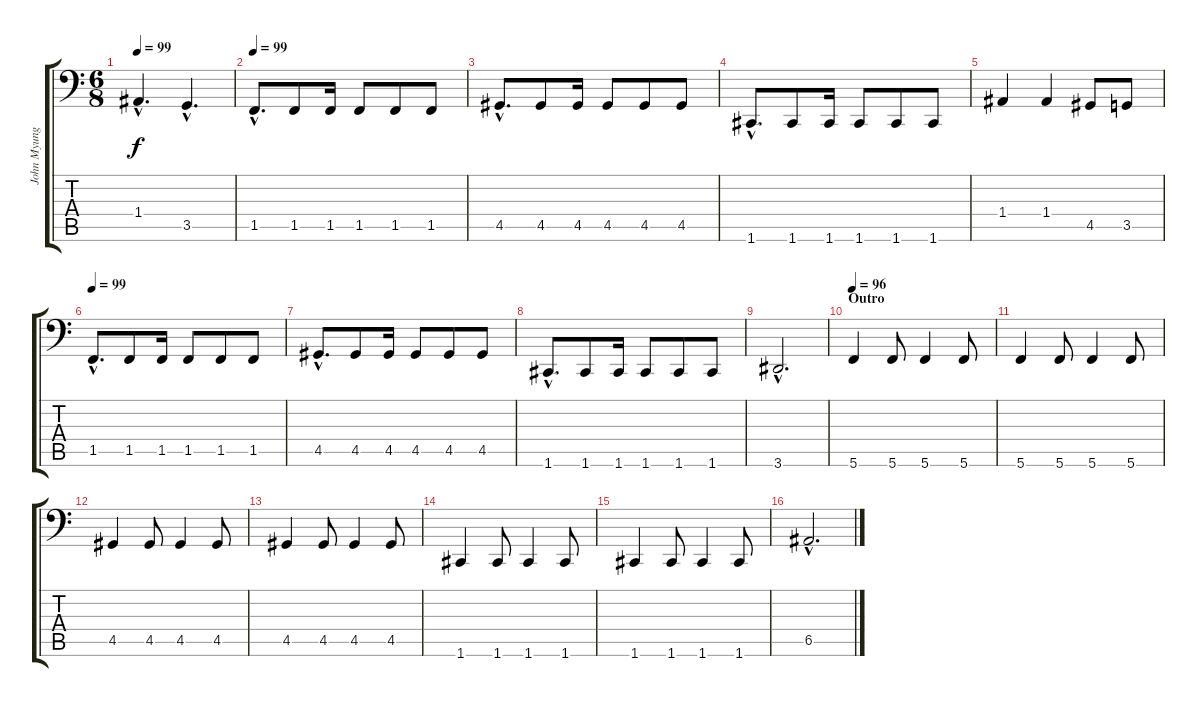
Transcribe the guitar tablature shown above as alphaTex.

\track ("John Myung" "John Myung") {instrument electricbassfinger}
\staff {score tabs}
\tuning (C3 G2 D2 A1 E1 C1) {hide}
\ts (6 8)
\tempo 99
\clef f4
\ks c
1.4{hac}.4{d dy f} 3.5{hac}.4{d} |
\tempo 99
1.5{hac}.8{d} 1.5.8 1.5.16 1.5.8 1.5.8 1.5.8 |
4.5{hac}.8{d} 4.5.8 4.5.16 4.5.8 4.5.8 4.5.8 |
1.6{hac}.8{d} 1.6.8 1.6.16 1.6.8 1.6.8 1.6.8 |
1.4.4 1.4.4 4.5.8 3.5.8 |
\tempo 99
1.5{hac}.8{d} 1.5.8 1.5.16 1.5.8 1.5.8 1.5.8 |
4.5{hac}.8{d} 4.5.8 4.5.16 4.5.8 4.5.8 4.5.8 |
1.6{hac}.8{d} 1.6.8 1.6.16 1.6.8 1.6.8 1.6.8 |
3.6{hac}.2{d} |
\section ("" "Outro")
\tempo 96
5.6.4 5.6.8 5.6.4 5.6.8 |
5.6.4 5.6.8 5.6.4 5.6.8 |
4.5.4 4.5.8 4.5.4 4.5.8 |
4.5.4 4.5.8 4.5.4 4.5.8 |
1.6.4 1.6.8 1.6.4 1.6.8 |
1.6.4 1.6.8 1.6.4 1.6.8 |
6.5{hac}.2{d}
